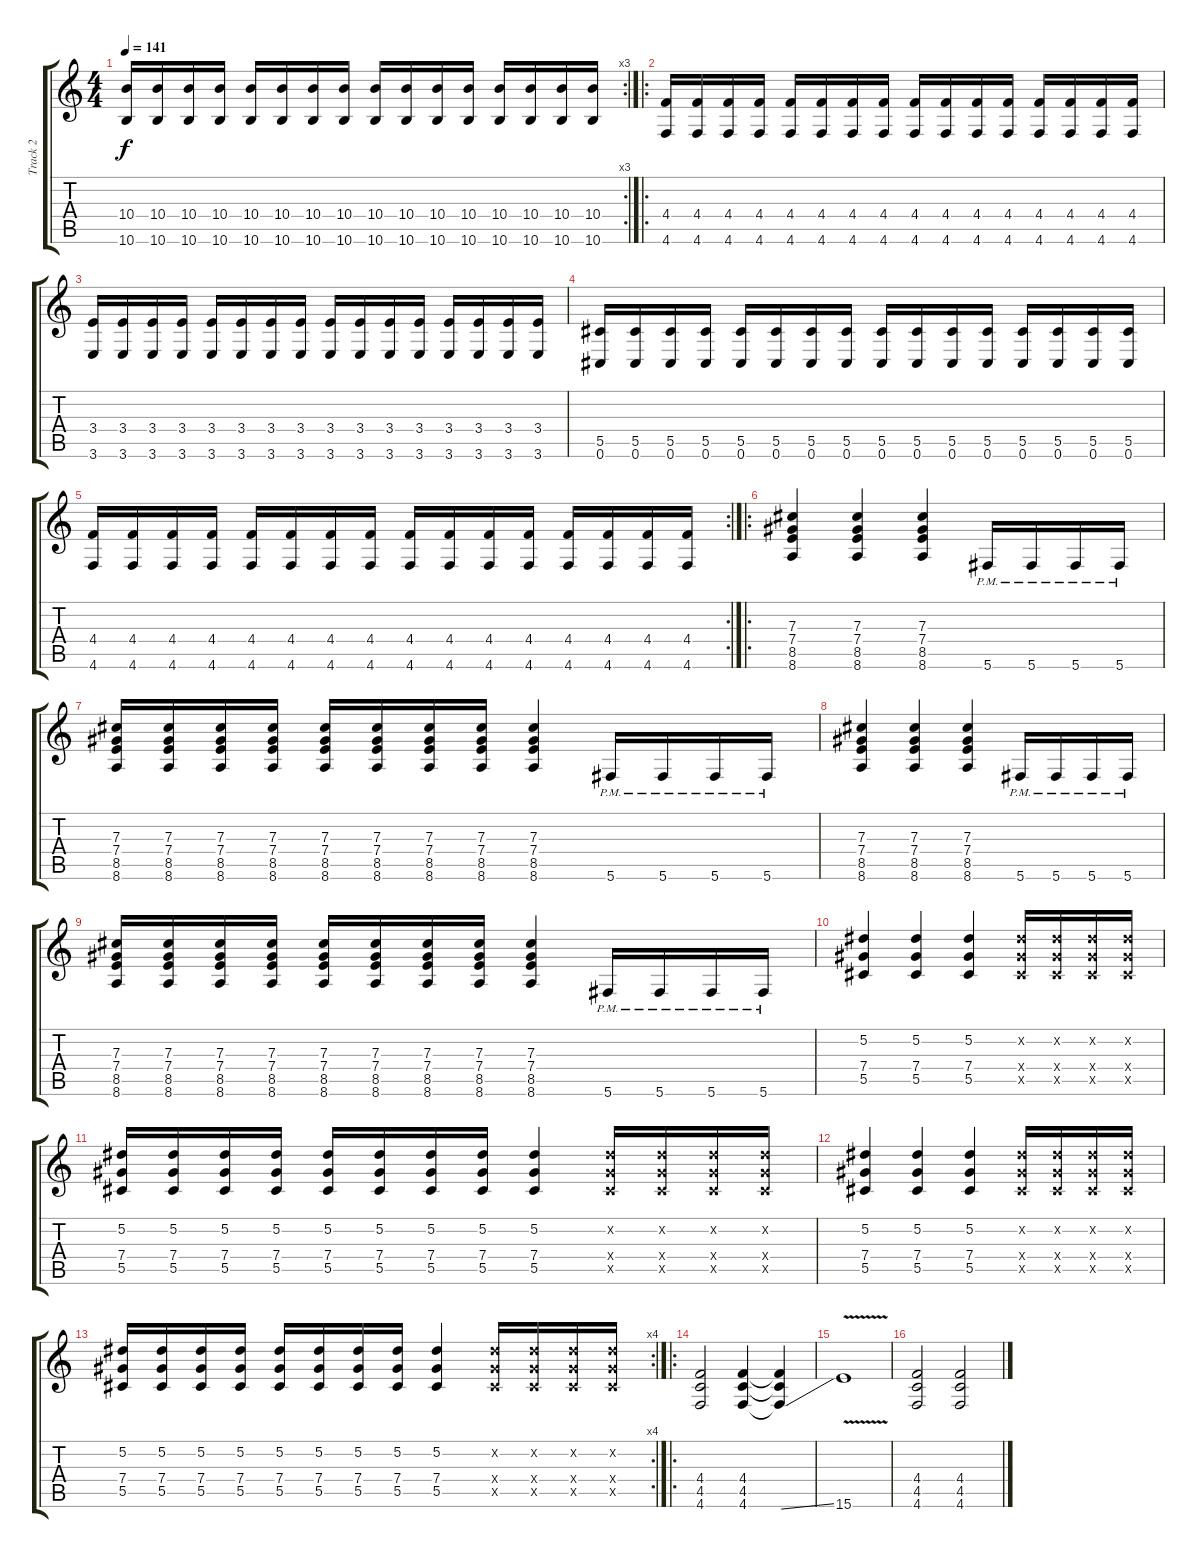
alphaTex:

\track ("Track 2" "Track 2") {instrument distortionguitar}
\staff {score tabs}
\tuning (Eb4 Bb3 Gb3 Db3 Ab2 Db2) {hide}
\rc 3
\ts (4 4)
\tempo 141
\clef g2
\ks c
(10.4 10.6).16{dy f} (10.4 10.6).16 (10.4 10.6).16 (10.4 10.6).16 (10.4 10.6).16 (10.4 10.6).16 (10.4 10.6).16 (10.4 10.6).16 (10.4 10.6).16 (10.4 10.6).16 (10.4 10.6).16 (10.4 10.6).16 (10.4 10.6).16 (10.4 10.6).16 (10.4 10.6).16 (10.4 10.6).16 |
\ro
(4.4 4.6).16 (4.4 4.6).16 (4.4 4.6).16 (4.4 4.6).16 (4.4 4.6).16 (4.4 4.6).16 (4.4 4.6).16 (4.4 4.6).16 (4.4 4.6).16 (4.4 4.6).16 (4.4 4.6).16 (4.4 4.6).16 (4.4 4.6).16 (4.4 4.6).16 (4.4 4.6).16 (4.4 4.6).16 |
(3.4 3.6).16 (3.4 3.6).16 (3.4 3.6).16 (3.4 3.6).16 (3.4 3.6).16 (3.4 3.6).16 (3.4 3.6).16 (3.4 3.6).16 (3.4 3.6).16 (3.4 3.6).16 (3.4 3.6).16 (3.4 3.6).16 (3.4 3.6).16 (3.4 3.6).16 (3.4 3.6).16 (3.4 3.6).16 |
(5.5 0.6).16 (5.5 0.6).16 (5.5 0.6).16 (5.5 0.6).16 (5.5 0.6).16 (5.5 0.6).16 (5.5 0.6).16 (5.5 0.6).16 (5.5 0.6).16 (5.5 0.6).16 (5.5 0.6).16 (5.5 0.6).16 (5.5 0.6).16 (5.5 0.6).16 (5.5 0.6).16 (5.5 0.6).16 |
\rc 2
(4.4 4.6).16 (4.4 4.6).16 (4.4 4.6).16 (4.4 4.6).16 (4.4 4.6).16 (4.4 4.6).16 (4.4 4.6).16 (4.4 4.6).16 (4.4 4.6).16 (4.4 4.6).16 (4.4 4.6).16 (4.4 4.6).16 (4.4 4.6).16 (4.4 4.6).16 (4.4 4.6).16 (4.4 4.6).16 |
\ro
(7.3 7.4 8.5 8.6).4 (7.3 7.4 8.5 8.6).4 (7.3 7.4 8.5 8.6).4 5.6{pm}.16 5.6{pm}.16 5.6{pm}.16 5.6{pm}.16 |
(7.3 7.4 8.5 8.6).16 (7.3 7.4 8.5 8.6).16 (7.3 7.4 8.5 8.6).16 (7.3 7.4 8.5 8.6).16 (7.3 7.4 8.5 8.6).16 (7.3 7.4 8.5 8.6).16 (7.3 7.4 8.5 8.6).16 (7.3 7.4 8.5 8.6).16 (7.3 7.4 8.5 8.6).4 5.6{pm}.16 5.6{pm}.16 5.6{pm}.16 5.6{pm}.16 |
(7.3 7.4 8.5 8.6).4 (7.3 7.4 8.5 8.6).4 (7.3 7.4 8.5 8.6).4 5.6{pm}.16 5.6{pm}.16 5.6{pm}.16 5.6{pm}.16 |
(7.3 7.4 8.5 8.6).16 (7.3 7.4 8.5 8.6).16 (7.3 7.4 8.5 8.6).16 (7.3 7.4 8.5 8.6).16 (7.3 7.4 8.5 8.6).16 (7.3 7.4 8.5 8.6).16 (7.3 7.4 8.5 8.6).16 (7.3 7.4 8.5 8.6).16 (7.3 7.4 8.5 8.6).4 5.6{pm}.16 5.6{pm}.16 5.6{pm}.16 5.6{pm}.16 |
(5.2 7.4 5.5).4 (5.2 7.4 5.5).4 (5.2 7.4 5.5).4 (5.2{x} 7.4{x} 5.5{x}).16 (5.2{x} 7.4{x} 5.5{x}).16 (5.2{x} 7.4{x} 5.5{x}).16 (5.2{x} 7.4{x} 5.5{x}).16 |
(5.2 7.4 5.5).16 (5.2 7.4 5.5).16 (5.2 7.4 5.5).16 (5.2 7.4 5.5).16 (5.2 7.4 5.5).16 (5.2 7.4 5.5).16 (5.2 7.4 5.5).16 (5.2 7.4 5.5).16 (5.2 7.4 5.5).4 (5.2{x} 7.4{x} 5.5{x}).16 (5.2{x} 7.4{x} 5.5{x}).16 (5.2{x} 7.4{x} 5.5{x}).16 (5.2{x} 7.4{x} 5.5{x}).16 |
(5.2 7.4 5.5).4 (5.2 7.4 5.5).4 (5.2 7.4 5.5).4 (5.2{x} 7.4{x} 5.5{x}).16 (5.2{x} 7.4{x} 5.5{x}).16 (5.2{x} 7.4{x} 5.5{x}).16 (5.2{x} 7.4{x} 5.5{x}).16 |
\rc 4
(5.2 7.4 5.5).16 (5.2 7.4 5.5).16 (5.2 7.4 5.5).16 (5.2 7.4 5.5).16 (5.2 7.4 5.5).16 (5.2 7.4 5.5).16 (5.2 7.4 5.5).16 (5.2 7.4 5.5).16 (5.2 7.4 5.5).4 (5.2{x} 7.4{x} 5.5{x}).16 (5.2{x} 7.4{x} 5.5{x}).16 (5.2{x} 7.4{x} 5.5{x}).16 (5.2{x} 7.4{x} 5.5{x}).16 |
\ro
(4.4 4.5 4.6).2 (4.4 4.5 4.6).4 (4.4{t} 4.5{t} 4.6{ss t}).4 |
15.6{v}.1 |
(4.4 4.5 4.6).2 (4.4 4.5 4.6).2
